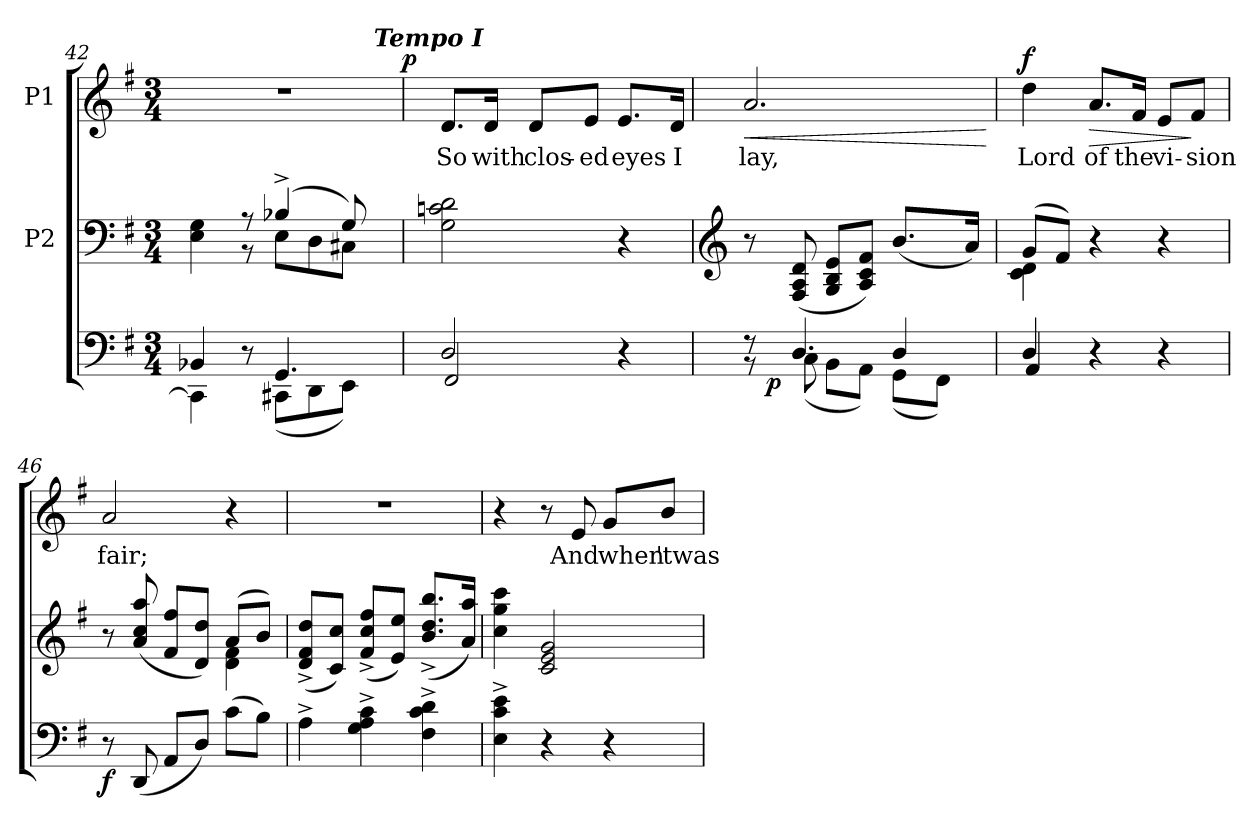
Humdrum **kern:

**kern	**dynam	**kern	**kern	**text	**dynam
*part3	*part3	*part2	*part1	*part1	*part1
*staff3	*staff3	*staff2	*staff1	*staff1	*staff1
*	*	*I"P2	*I"P1	*	*
*clefF4	*	*clefF4	*clefG2	*	*
*k[f#]	*	*k[f#]	*k[f#]	*	*
*e:	*	*e:	*e:	*	*
*M3/4	*	*M3/4	*M3/4	*	*
=42	=42	=42	=42	=42	=42
*^	*	*^	*	*	*
!	!	!	!	!	!LO:N:vis=1	!	!
*	*	*	*	*	*^	*	*
*	*	*	*	*	*	*^	*	*
4BB-Xi/	4CCi\]	.	4Ei\ 4Gi	4ryy	2.r	2ryy	2ryy	.	.
8r	8ryy	.	8r	8r	.	.	.	.	.
4.GGi/	(8CC#Xi\L	.	(4B-X^i/	8Ei\L	.	.	.	.	.
.	8DDi\	.	.	8Di\	.	8ryy	8ryy	.	.
.	8EEi\J)	.	8Gi/)	8C#Xi\J	.	16ryy	16ryy	.	.
.	.	.	.	.	.	32ryy	64ryy	.	.
!	!	!	!	!	!	!	!LO:TX:a:Bi:t=Tempo  I	!	!
.	.	.	.	.	.	.	32.ryy	.	.
.	.	.	.	.	.	64ryy	.	.	.
.	.	.	.	.	.	128...ryy	.	.	.
.	.	.	.	.	.	1024ryy	.	.	p
*	*	*	*v	*v	*	*	*	*	*
*	*	*	*	*v	*v	*v	*	*
=43	=43	=43	=43	=43	=43	=43
*	*	*	*^	*^	*	*
*	*	*	*	*	*	*^	*	*
!	!	!	!LO:TX:b:Bi:t=Tempo  I	!	!	!	!	!	!
!	!	!	!	!	!	!	!	!LO:LY:b:color=#000000	!
*	*	*	*v	*v	*	*	*	*	*
*	*	*	*	*v	*v	*v	*	*
2Di/	2FF#i/	.	2Gi\ 2cni 2di	8.di/L	So	.
!	!	!	!	!	!LO:LY:b:color=#000000	!
.	.	.	.	16di/Jk	with	.
!	!	!	!	!	!LO:LY:b:color=#000000	!
.	.	.	.	8di/L	clos-	.
!	!	!	!	!	!LO:LY:b:color=#000000	!
.	.	.	.	8ei/J	-ed	.
!	!	!	!	!	!LO:LY:b:color=#000000	!
4r	4ryy	.	4r	8.ei/L	eyes	.
!	!	!	!	!	!LO:LY:b:color=#000000	!
.	.	.	.	16di/Jk	I	.
*v	*v	*	*	*	*	*
!!LO:PB:g=z
=44	=44	=44	=44	=44	=44
*	*	*clefG2	*	*	*
*^	*	*	*	*	*
!	!	!	!	!	!LO:LY:b:color=#000000	!LO:HP:b
*	*^	*	*	*	*	*
8r	8r	32ryy	.	8r	2.ai/	lay,	<
.	.	128.ryy	.	.	.	.	.
.	.	2ryy	p	.	.	.	.
4.Di/	(8Ci\	.	.	(8F#i/ 8Ai 8di	.	.	.
.	8BBi\L	.	.	8Gi/ 8Bi 8eiL	.	.	.
.	8AAi\J)	.	.	8Ai/ 8ci 8f#iJ)	.	.	.
4Di/	(8GGi\L	.	.	(8.bi/L	.	.	.
.	.	8ryy	.	.	.	.	.
.	8FF#i\J)	.	.	.	.	.	.
.	.	16ryy	.	.	.	.	.
.	.	.	.	16ai/Jk)	.	.	.
.	.	64ryy	.	.	.	.	.
.	.	256ryy	.	.	.	.	.
.	.	.	.	.	.	.	[
*	*v	*v	*	*	*	*	*
=45	=45	=45	=45	=45	=45	=45
*	*	*	*^	*	*	*
*	*^	*	*	*	*	*	*
!	!	!	!	!	!	!	!LO:LY:b:color=#000000	!
*	*v	*v	*	*	*	*	*	*
4Di/	4AAi/	.	(8gi/L	4ci\ 4di	4ddi\	Lord	f
.	.	.	8f#i/J)	.	.	.	.
!	!	!	!	!	!	!LO:LY:b:color=#000000	!LO:HP:b
4r	4ryy	.	4r	4ryy	8.ai/L	of	>
!	!	!	!	!	!	!LO:LY:b:color=#000000	!
.	.	.	.	.	16f#i/Jk	the	.
!	!	!	!	!	!	!LO:LY:b:color=#000000	!
4r	4ryy	.	4r	4ryy	8ei/L	vi-	.
!	!	!	!	!	!	!LO:LY:b:color=#000000	!
.	.	.	.	.	8f#i/J	-sion	]
*v	*v	*	*	*	*	*	*
=46	=46	=46	=46	=46	=46	=46
!	!	!	!	!	!LO:LY:b:color=#000000	!
8r	f	8r	2ryy	2ai/	fair;	.
(8DDi/	.	(8ai/ 8cci 8aai	.	.	.	.
8AAi/L	.	8f#i/ 8ff#iL	.	.	.	.
8Di/J)	.	8di/ 8ddiJ)	.	.	.	.
(8ci\L	.	(8ai/L	4di\ 4f#i	4r	.	.
8Bi\J)	.	8bi/J)	.	.	.	.
*	*	*v	*v	*	*	*
=47	=47	=47	=47	=47	=47
!	!	!	!LO:N:vis=1	!	!
4A^i\	.	(8di/^ 8f#i^ 8ddi^L	2.r	.	.
.	.	8ci/ 8cciJ)	.	.	.
4Gi\^ 4Ai^ 4ci^	.	(8f#i/^ 8cci^ 8ff#i^L	.	.	.
.	.	8ei/ 8eeiJ)	.	.	.
4F#i\^ 4ci^ 4di^	.	(8.bi/^ 8.ddi^ 8.bbi^L	.	.	.
.	.	16ai/ 16aaiJk)	.	.	.
!!LO:LB:g=z
=48	=48	=48	=48	=48	=48
4Ei\^ 4ci^ 4ei^	.	4cci\ 4ggi 4ccci	4r	.	.
4r	.	2ci/ 2ei 2gi	8r	.	.
!	!	!	!	!LO:LY:b:color=#000000	!
.	.	.	8ei/	And	.
!	!	!	!	!LO:LY:b:color=#000000	!
4r	.	.	8gi/L	when	.
!	!	!	!	!LO:LY:b:color=#000000	!
.	.	.	8bi/J	'twas	.
=	=	=	=	=	=
*-	*-	*-	*-	*-	*-
